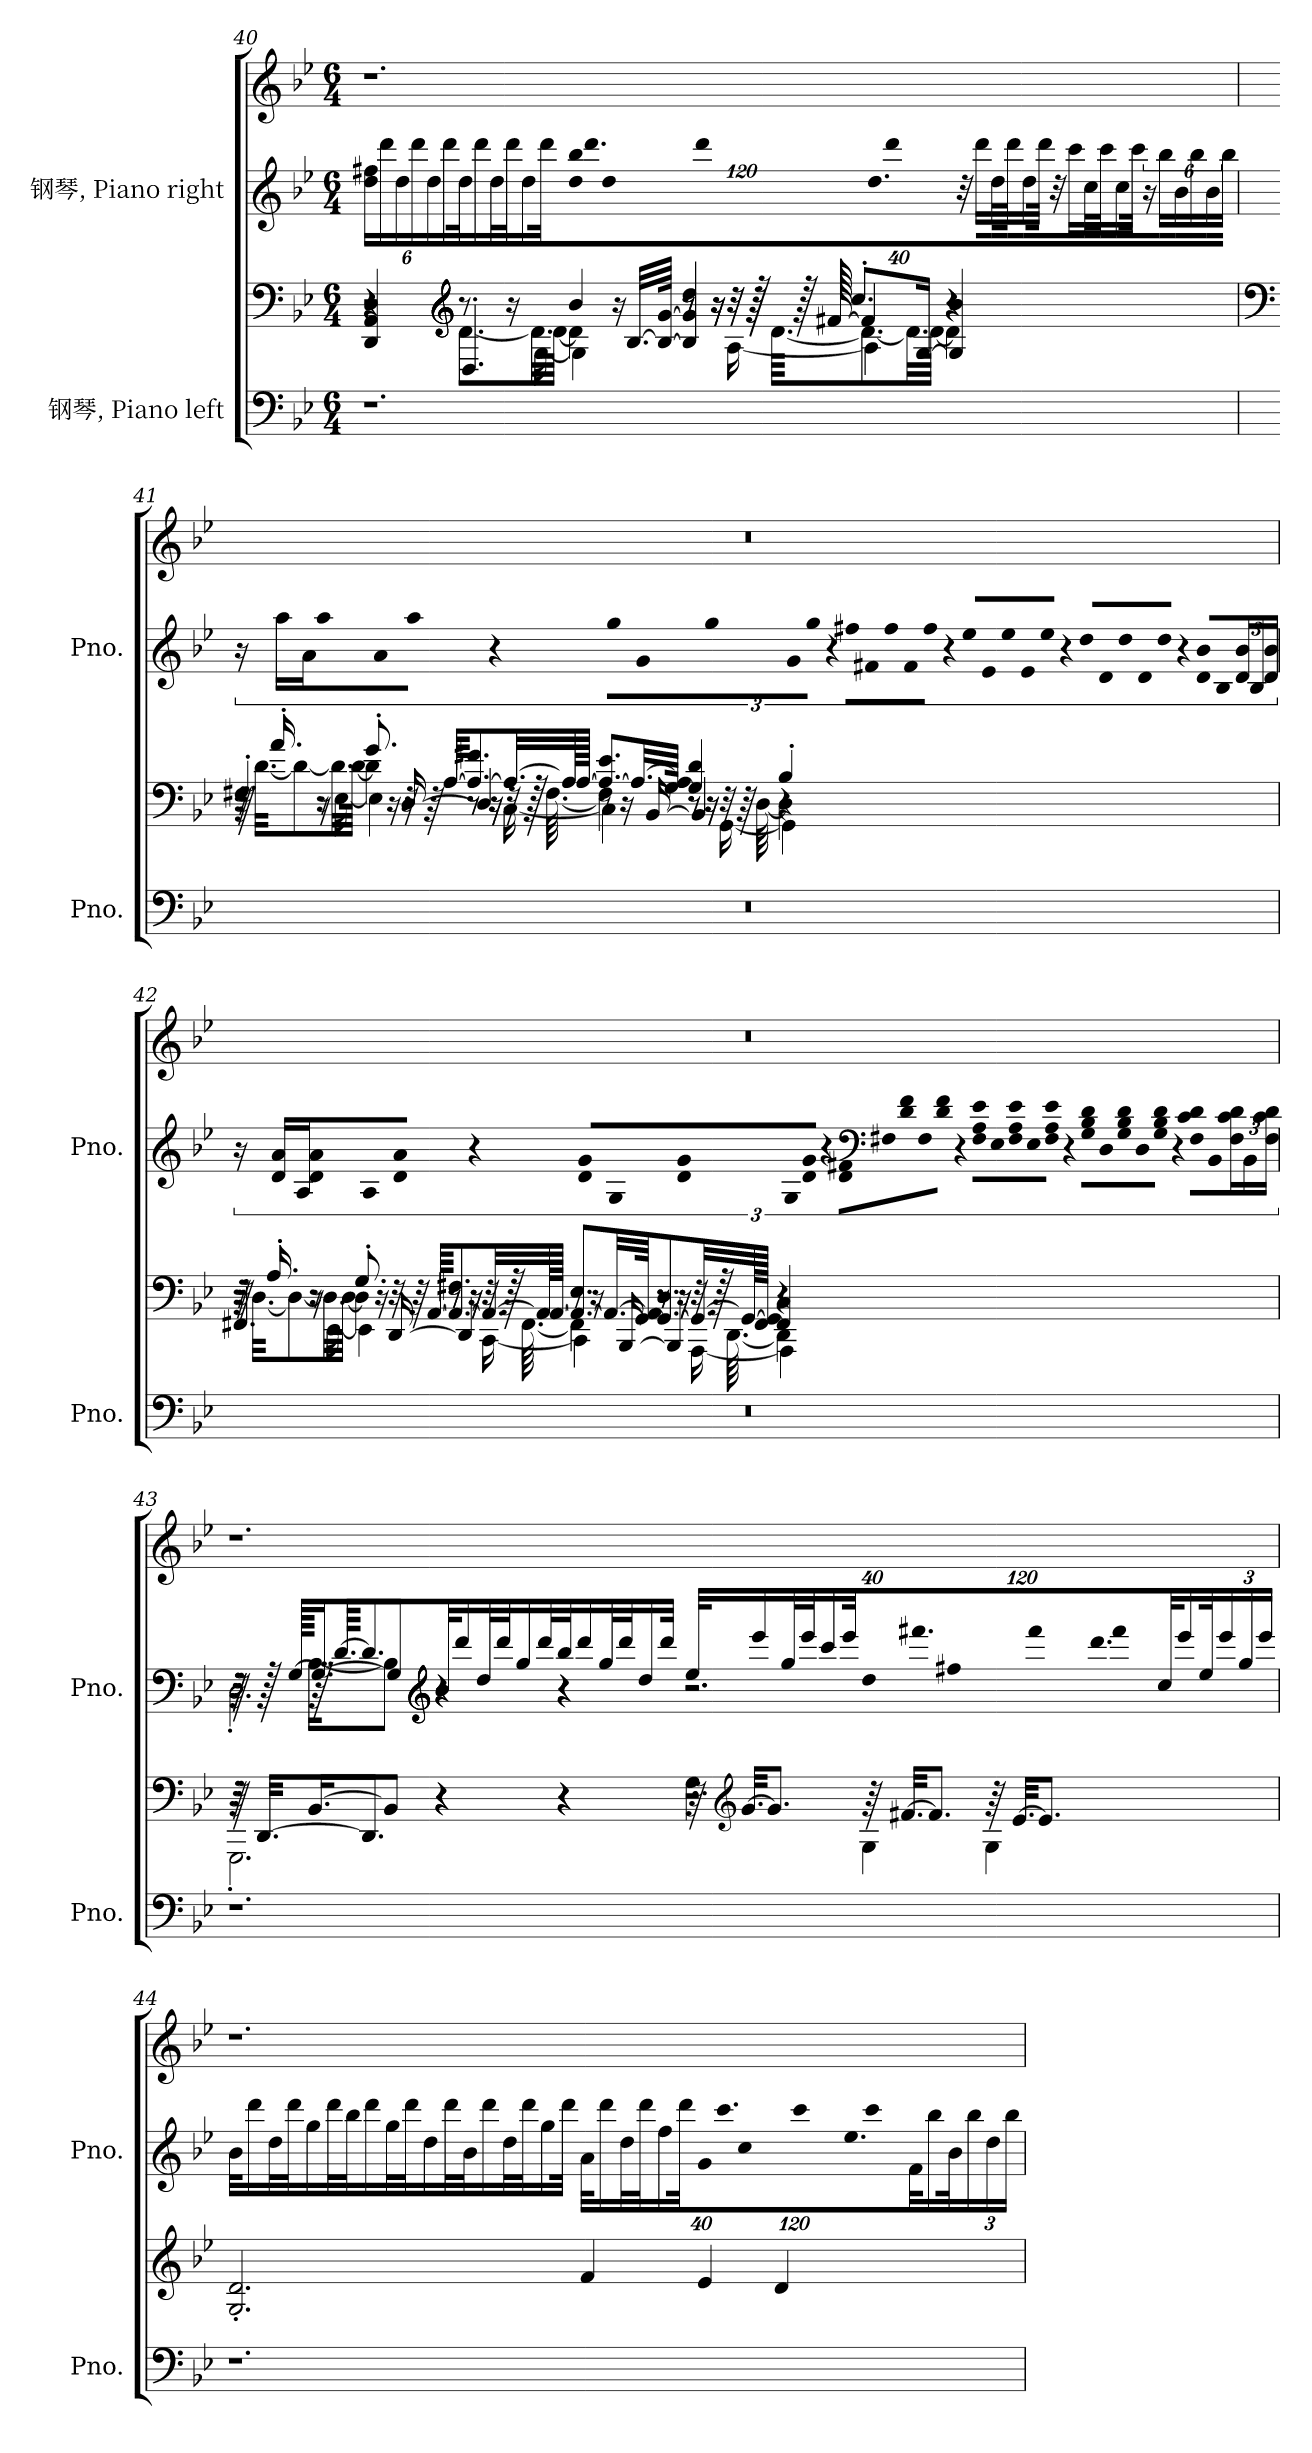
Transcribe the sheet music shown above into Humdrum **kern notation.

**kern	**kern	**kern	**kern
*part2	*part2	*part1	*part1
*staff4	*staff3	*staff2	*staff1
*I"钢琴, Piano left	*	*I"钢琴, Piano right	*
*I'Pno.	*	*I'Pno.	*
!!LO:LB:g=z
*clefF4	*clefF4	*clefG2	*clefG2
*k[b-e-]	*k[b-e-]	*k[b-e-]	*k[b-e-]
*M6/4	*M6/4	*M6/4	*M6/4
*MM99	*MM99	*MM99	*MM99
=40	=40	=40	=40
*	*^	*	*
*	*	*^	*	*
*	*	*	*^	*	*
*	*	*	*	*	*Xbrackettup	*
1.r	2r	4r	4DD/ 4AA/ 4D/	4r	24dd\ 24ff#X\LL	1.r
.	.	.	.	.	24ddd\	.
.	.	.	.	.	24dd\	.
.	.	.	.	.	24ddd\	.
.	.	.	.	.	24dd\	.
.	.	.	.	.	24ddd\	.
*	*clefG2	*	*	*	*	*
.	.	[8.d\L	4.D'/	8r	32dd\K	.
.	.	.	.	.	16ddd\	.
.	.	.	.	.	32dd\L	.
.	.	.	.	16r	32ddd\J	.
.	.	.	.	.	16dd\	.
.	.	32.d\LL]	.	[16G\	.	.
.	.	.	.	.	32ddd\L	.
.	.	[64d\JJJk	.	.	.	.
!	!	!	!	!	!LO:N:vis=32	!
.	4b-/	4d\]	.	4G\]	640%23dd\ 640%23bb-\	.
!	!	!	!	!	!LO:N:vis=32.	!
.	.	.	.	.	1920%103ddd\	.
!	!	!	!	!	!LO:N:vis=32	!
.	.	.	.	.	640%23dd\	.
.	.	.	16r	.	.	.
!	!	!	!	!	!LO:N:vis=32	!
.	.	.	.	.	640%23ddd\	.
!	!	!	!	!	!LO:N:vis=32.	!
.	.	.	.	.	1920%103dd\	.
.	.	.	[32.B-/LLL	.	.	.
!	!	!	!	!	!LO:N:vis=32	!
.	.	.	.	.	640%23ddd\JJJ	.
.	.	.	64B-/_ [64g/JJJk	.	.	.
.	8r	8r	4B-/] 4g/] 4dd/	8r	.	.
.	.	.	.	.	32r	.
.	.	.	.	.	16ddd\LL	.
.	.	.	.	.	32dd\L	.
.	16r	16r	.	16r	.	.
.	.	.	.	.	32ddd\J	.
.	.	.	.	.	16dd\	.
.	32r	32r	.	[16A\	.	.
.	64r	128r	.	.	.	.
.	.	.	.	.	32ddd\JJk	.
.	.	[64.d\KKKL	.	.	.	.
.	128r	.	.	.	.	.
.	[128f#X/	.	.	.	.	.
.	4f#/]	8.d\_	8.cc'/L	4A\]	.	.
.	.	.	.	.	32r	.
.	.	.	.	.	16ccc\LL	.
.	.	.	.	.	32cc\L	.
.	.	.	.	.	32ccc\J	.
.	.	.	.	.	16cc\	.
.	.	32.d\LL]	[16G/Jk	.	.	.
.	.	.	.	.	32ccc\JJk	.
.	.	[64d\JJJk	.	.	.	.
.	4r	4d\]	4G/] 4b-/	4r	.	.
*	*	*	*	*	*brackettup	*
.	.	.	.	.	24r	.
.	.	.	.	.	24bb-\LL	.
.	.	.	.	.	24b-\	.
*	*	*	*	*	*Xbrackettup	*
.	.	.	.	.	24bb-\	.
.	.	.	.	.	24b-\	.
.	.	.	.	.	24bb-\JJ	.
960ryy	960ryy	960ryy	960ryy	960ryy	.	960ryy
!!LO:LB:g=z
=41	=41	=41	=41	=41	=41	=41
*	*clefF4	*	*	*	*	*
*	*	*	*	*	*brackettup	*
*	*	*	*	*	*	*MM96
1.r	32r	64r	4.F#X'/	8r	24r	1.r
.	.	[32.d\KKL	.	.	.	.
.	16.a'/	.	.	.	.	.
.	.	.	.	.	24aa\LL	.
.	.	8d\_	.	.	.	.
.	.	.	.	.	24a\	.
.	8r	.	.	16r	32aa\K	.
.	.	.	.	.	16a\	.
.	.	32.d\LL]	.	[16E-\	.	.
.	.	.	.	.	32aa\JJk	.
.	.	[64d\JJJk	.	.	.	.
.	8.g'/	4d\]	.	4E-\]	32r	.
.	.	.	.	.	16gg\LL	.
.	.	.	.	.	32g\L	.
.	.	.	16r	.	32gg\J	.
.	.	.	.	.	16g\	.
.	32r	.	[16D/	.	.	.
.	64r	.	.	.	32gg\JJk	.
.	[64A/KKKL	.	.	.	.	.
.	8.A/_ 8.f#X/	8r	4D/]	8r	32r	.
.	.	.	.	.	16ff#X\LL	.
.	.	.	.	.	32f#X\L	.
.	.	16r	.	16r	32ff#\J	.
.	.	.	.	.	16f#\	.
.	32.A/LL_	32r	.	[16C\	.	.
.	.	128r	.	.	32ff#\JJk	.
.	.	[64.F#\	.	.	.	.
.	128A/LL]	.	.	.	.	.
.	[128A/JJJJJ	.	.	.	.	.
.	8.A/_ 8.e-/L	4F#\]	8r	4C\]	32r	.
.	.	.	.	.	16ee-/LL	.
.	.	.	.	.	32e-/L	.
.	.	.	16r	.	32ee-/J	.
.	.	.	.	.	16e-/	.
.	32.A/LL_	.	[16BB-/	.	.	.
.	.	.	.	.	32ee-/JJk	.
.	[64G/ 64A/]JJJk	.	.	.	.	.
.	4G/] 4d/	8r	4BB-/]	8r	32r	.
.	.	.	.	.	16dd/LL	.
.	.	.	.	.	32d/L	.
.	.	16r	.	16r	32dd/J	.
.	.	.	.	.	16d/	.
.	.	32r	.	[16GG\	.	.
.	.	64r	.	.	32dd/JJk	.
.	.	[64D\	.	.	.	.
.	4B-'/	4D\]	4r	4GG\]	32r	.
.	.	.	.	.	16d/ 16b-/LL	.
.	.	.	.	.	32B-/K	.
*	*	*	*	*	*Xbrackettup	*
.	.	.	.	.	24d/ 24b-/	.
.	.	.	.	.	24B-/	.
.	.	.	.	.	24d/ 24b-/JJ	.
!!LO:PB:g=z
=42	=42	=42	=42	=42	=42	=42
*	*	*	*	*	*brackettup	*
1.r	32r	64r	4.FF#X'/	8r	24r	1.r
.	.	[32.D\KKL	.	.	.	.
.	16.A'/	.	.	.	.	.
.	.	.	.	.	24d/ 24a/LL	.
.	.	8D\_	.	.	.	.
.	.	.	.	.	24A/	.
.	8r	.	.	16r	32d/ 32a/K	.
.	.	.	.	.	16A/	.
.	.	32.D\LL]	.	[16EE-\	.	.
.	.	.	.	.	32d/ 32a/JJk	.
.	.	[64D\JJJk	.	.	.	.
.	8.G'/	4D\]	.	4EE-\]	32r	.
.	.	.	.	.	16d/ 16g/LL	.
.	.	.	.	.	32G/L	.
.	.	.	16r	.	32d/ 32g/J	.
.	.	.	.	.	16G/	.
.	32r	.	[16DD/	.	.	.
.	64r	.	.	.	32d/ 32g/JJk	.
.	[64AA/KKKL	.	.	.	.	.
.	8.AA/_ 8.F#X/	8r	4DD/]	8r	32r	.
.	.	.	.	.	16d\ 16f#X\LL	.
*	*	*	*	*	*clefF4	*
.	.	.	.	.	32F#X\L	.
.	.	16r	.	16r	32d\ 32f#\J	.
.	.	.	.	.	16F#\	.
.	32.AA/LL_	32r	.	[16CC\	.	.
.	.	128r	.	.	32d\ 32f#\JJk	.
.	.	[64.FF#\	.	.	.	.
.	128AA/LL]	.	.	.	.	.
.	[128AA/JJJJJ	.	.	.	.	.
.	8.AA/_ 8.E-/L	4FF#\]	8r	4CC\]	32r	.
.	.	.	.	.	16F#\ 16A\ 16e-\LL	.
.	.	.	.	.	32E-\L	.
.	.	.	16r	.	32F#\ 32A\ 32e-\J	.
.	.	.	.	.	16E-\	.
.	32.AA/LL_	.	[16BBB-/	.	.	.
.	.	.	.	.	32F#\ 32A\ 32e-\JJk	.
.	[64GG/ 64AA/]JJK	.	.	.	.	.
.	8.GG/_ 8.D/	8r	4BBB-/]	8r	32r	.
.	.	.	.	.	16G\ 16B-\ 16d\LL	.
.	.	.	.	.	32D\L	.
.	.	16r	.	16r	32G\ 32B-\ 32d\J	.
.	.	.	.	.	16D\	.
.	32.GG/LL_	32r	.	[16AAA\	.	.
.	.	128r	.	.	32G\ 32B-\ 32d\JJk	.
.	.	[64.DD\	.	.	.	.
.	128GG/LL_	.	.	.	.	.
.	[128FF#/ 128GG/]JJJJJ	.	.	.	.	.
.	4FF#/] 4C/	4DD\]	4r	4AAA\]	32r	.
.	.	.	.	.	16F#\ 16c\ 16d\LL	.
.	.	.	.	.	32BB-\K	.
*	*	*	*	*	*Xbrackettup	*
.	.	.	.	.	24F#\ 24c\ 24d\	.
.	.	.	.	.	24BB-\	.
.	.	.	.	.	24F#\ 24c\ 24d\JJ	.
*	*	*	*v	*v	*	*
!!LO:LB:g=z
=43	=43	=43	=43	=43	=43
*	*	*	*	*^	*
*	*	*	*	*	*^	*
*	*	*	*	*	*	*^	*
1.r	32r	2.GGG'\	64r	32r	32r	64r	2.D'\	1.r
.	.	.	[32.DD/KKL	.	.	128r	.	.
.	.	.	.	.	.	[128G/KKKLL	.	.
.	[16.BB-/KL	.	.	128r	[16.B-\KL	16.G/J_	.	.
.	.	.	.	[64.d/KKKL	.	.	.	.
.	.	.	8.DD/J]	8.d/]	.	.	.	.
.	8BB-/J]	.	.	.	8B-\J]	8G/J]	.	.
*	*	*	*	*clefG2	*	*	*	*
.	4r	.	4r	32b-/KL	4r	4r	.	.
.	.	.	.	16ddd/	.	.	.	.
.	.	.	.	32dd/L	.	.	.	.
.	.	.	.	32ddd/J	.	.	.	.
.	.	.	.	16gg/	.	.	.	.
.	.	.	.	32ddd/L	.	.	.	.
.	4r	.	4r	32bb-/J	4r	4r	.	.
.	.	.	.	16ddd/	.	.	.	.
.	.	.	.	32gg/L	.	.	.	.
.	.	.	.	32ddd/J	.	.	.	.
.	.	.	.	16dd/	.	.	.	.
.	.	.	.	32ddd/JJk	.	.	.	.
.	64r	4G\	2.r	32ee-/KLL	2.r	2.r	2.r	.
*	*clefG2	*	*	*	*	*	*	*
.	[32.g/KKL	.	.	.	.	.	.	.
.	.	.	.	16eee-/	.	.	.	.
.	8.g/J]	.	.	.	.	.	.	.
.	.	.	.	32gg/L	.	.	.	.
.	.	.	.	32eee-/J	.	.	.	.
.	.	.	.	16ccc/	.	.	.	.
.	.	.	.	32eee-/L	.	.	.	.
!	!	!	!	!LO:N:vis=32	!	!	!	!
.	64r	4G\	.	640%23dd/	.	.	.	.
.	[32.f#X/KKL	.	.	.	.	.	.	.
!	!	!	!	!LO:N:vis=32.	!	!	!	!
.	.	.	.	1920%103fff#X/	.	.	.	.
.	8.f#/J]	.	.	.	.	.	.	.
!	!	!	!	!LO:N:vis=32	!	!	!	!
.	.	.	.	640%23ff#X/	.	.	.	.
!	!	!	!	!LO:N:vis=32	!	!	!	!
.	.	.	.	640%23fff#/	.	.	.	.
!	!	!	!	!LO:N:vis=32.	!	!	!	!
.	.	.	.	1920%103ddd/	.	.	.	.
!	!	!	!	!LO:N:vis=32	!	!	!	!
.	.	.	.	640%23fff#/	.	.	.	.
.	64r	4G\	.	.	.	.	.	.
.	.	.	.	32cc/J	.	.	.	.
.	[32.e-/KKL	.	.	.	.	.	.	.
.	.	.	.	16eee-/	.	.	.	.
.	8.e-/J]	.	.	.	.	.	.	.
.	.	.	.	32ee-/K	.	.	.	.
.	.	.	.	24eee-/	.	.	.	.
.	.	.	.	24gg/	.	.	.	.
.	.	.	.	24eee-/JJ	.	.	.	.
960ryy	960ryy	960ryy	960ryy	.	960ryy	960ryy	960ryy	960ryy
*	*v	*v	*v	*	*	*	*	*
*	*	*v	*v	*v	*v	*
!!LO:LB:g=z
=44	=44	=44	=44
1.r	2.G/' 2.d/'	32b-\KLL	1.r
.	.	16ddd\	.
.	.	32dd\L	.
.	.	32ddd\J	.
.	.	16gg\	.
.	.	32ddd\L	.
.	.	32bb-\J	.
.	.	16ddd\	.
.	.	32gg\L	.
.	.	32ddd\J	.
.	.	16dd\	.
.	.	32ddd\L	.
.	.	32b-\J	.
.	.	16ddd\	.
.	.	32dd\L	.
.	.	32ddd\J	.
.	.	16gg\	.
.	.	32ddd\JJk	.
.	4f/	32a\KLL	.
.	.	16ddd\	.
.	.	32dd\L	.
.	.	32ddd\J	.
.	.	16ff\	.
.	.	32ddd\L	.
!	!	!LO:N:vis=32	!
.	4e-/	640%23g\	.
!	!	!LO:N:vis=32.	!
.	.	1920%103ccc\	.
!	!	!LO:N:vis=32	!
.	.	640%23cc\	.
!	!	!LO:N:vis=32	!
.	.	640%23ccc\	.
!	!	!LO:N:vis=32.	!
.	.	1920%103ee-\	.
!	!	!LO:N:vis=32	!
.	.	640%23ccc\	.
.	4d/	.	.
.	.	32f\J	.
.	.	16bb-\	.
.	.	32b-\K	.
.	.	24bb-\	.
.	.	24dd\	.
.	.	24bb-\JJ	.
960ryy	960ryy	.	960ryy
=	=	=	=
*-	*-	*-	*-
